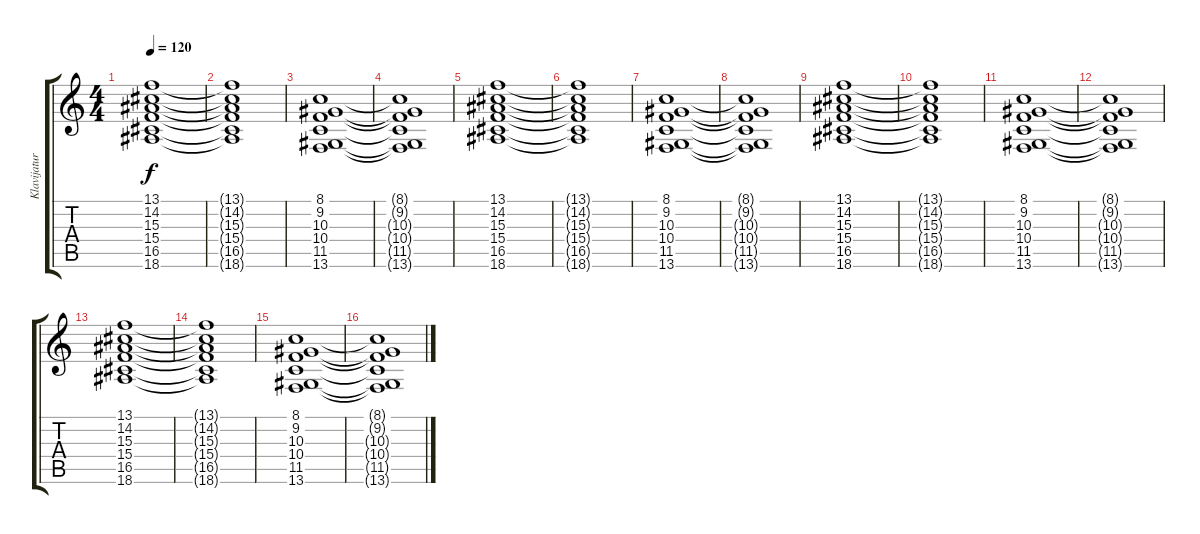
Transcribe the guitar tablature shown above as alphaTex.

\track ("Klavijature 1" "Klavijatur") {instrument pad2warm}
\staff {score tabs}
\tuning (E4 B3 G3 D3 A2 E2) {hide}
\ts (4 4)
\tempo 120
\clef g2
\ks c
(13.1 14.2 15.3 15.4 16.5 18.6).1{dy f} |
(13.1{t} 14.2{t} 15.3{t} 15.4{t} 16.5{t} 18.6{t}).1 |
(8.1 9.2 10.3 10.4 11.5 13.6).1 |
(8.1{t} 9.2{t} 10.3{t} 10.4{t} 11.5{t} 13.6{t}).1 |
(13.1 14.2 15.3 15.4 16.5 18.6).1 |
(13.1{t} 14.2{t} 15.3{t} 15.4{t} 16.5{t} 18.6{t}).1 |
(8.1 9.2 10.3 10.4 11.5 13.6).1 |
(8.1{t} 9.2{t} 10.3{t} 10.4{t} 11.5{t} 13.6{t}).1 |
(13.1 14.2 15.3 15.4 16.5 18.6).1 |
(13.1{t} 14.2{t} 15.3{t} 15.4{t} 16.5{t} 18.6{t}).1 |
(8.1 9.2 10.3 10.4 11.5 13.6).1 |
(8.1{t} 9.2{t} 10.3{t} 10.4{t} 11.5{t} 13.6{t}).1 |
(13.1 14.2 15.3 15.4 16.5 18.6).1 |
(13.1{t} 14.2{t} 15.3{t} 15.4{t} 16.5{t} 18.6{t}).1 |
(8.1 9.2 10.3 10.4 11.5 13.6).1 |
(8.1{t} 9.2{t} 10.3{t} 10.4{t} 11.5{t} 13.6{t}).1
